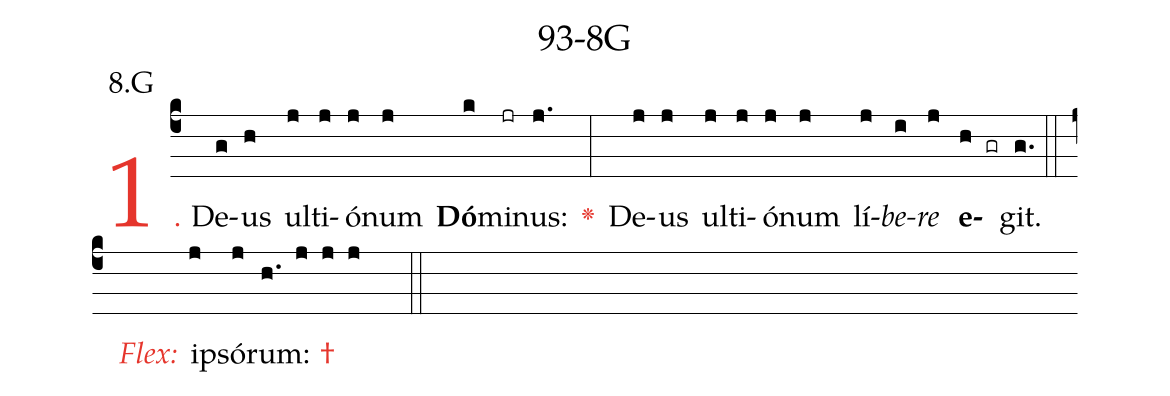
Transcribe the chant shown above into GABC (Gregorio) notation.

name: 93-8G;
annotation: 8.G;
%%
(c4)<c>1.</c> De(g)us(h) ul(j)ti(j)ó(j)num(j) <b>Dó</b>(k)mi(jr)nus:(j.) <c><v>\greheightstar</v></c>(:) De(j)us(j) ul(j)ti(j)ó(j)num(j) lí(j)<i>be</i>(i)<i>re</i>(j) <b>e</b>(h gr)git.(g.) (::)(z)
<c><i>Flex:</i></c>()  ip(j)só(j)rum: <c>†</c>(h. j j j  ::)

%E(j) u(j) o(i) u(j) a(h) e.(g.) (::)
